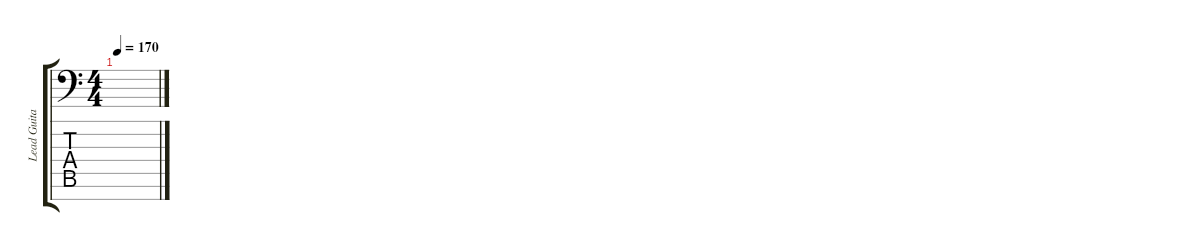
\track ("Lead Guitar" "Lead Guita") {instrument overdrivenguitar}
\staff {score tabs}
\tuning (Bb3 F3 Db3 Ab2 Eb2 Bb1 Eb1) {hide}
\ts (4 4)
\tempo 170
\clef f4
\ks c
